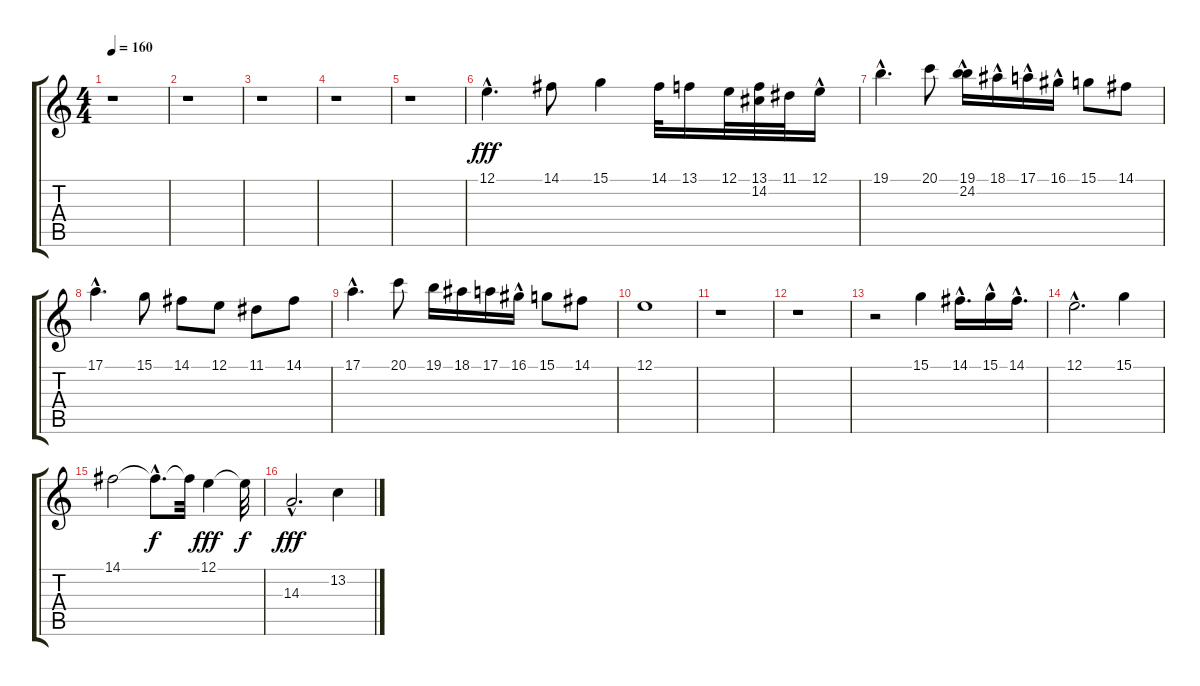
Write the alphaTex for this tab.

\track "" {instrument stringensemble1}
\staff {score tabs}
\tuning (E4 B3 G3 D3 A2 E2) {hide}
\ts (4 4)
\tempo 160
\clef g2
\ks c
r.1{dy f} |
r.1 |
r.1 |
r.1 |
r.1 |
12.1{hac}.4{d dy fff} 14.1.8 15.1.4 14.1.32 13.1.16 12.1.32 (13.1 14.2).32 11.1.32 12.1{hac}.16 |
19.1{hac}.4{d} 20.1.8 (19.1{hac} 24.2{hac}).16 18.1{hac}.16 17.1{hac}.16 16.1{hac}.16 15.1.8 14.1.8 |
17.1{hac}.4{d} 15.1.8 14.1.8 12.1.8 11.1.8 14.1.8 |
17.1{hac}.4{d} 20.1.8 19.1.16 18.1.16 17.1.16 16.1{hac}.16 15.1.8 14.1.8 |
12.1.1 |
r.1 |
r.1 |
r.2 15.1.4 14.1{hac}.16{d} 15.1{hac}.16 14.1{hac}.16{d} |
12.1{hac}.2{d} 15.1.4 |
14.1.2 14.1{hac t}.8{d dy f} 14.1{t}.32 12.1.4{dy fff} 12.1{t}.32{dy f} |
14.3{hac}.2{d dy fff} 13.2.4
